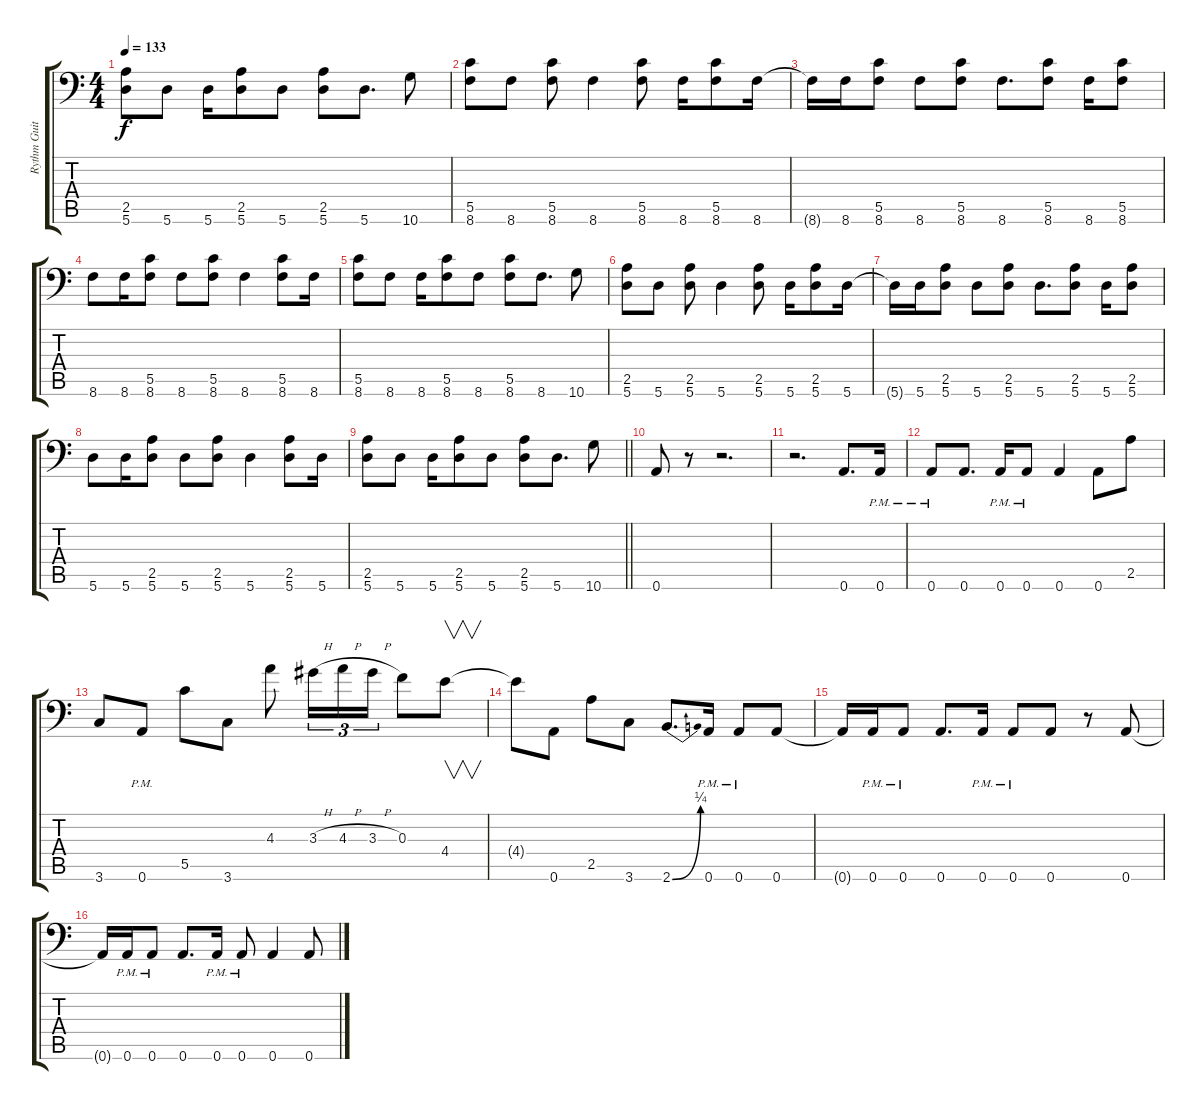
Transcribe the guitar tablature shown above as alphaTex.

\track ("Rythm Guitar #1" "Rythm Guit") {instrument distortionguitar}
\staff {score tabs}
\tuning (D4 A3 F3 C3 G2 A1) {hide}
\ts (4 4)
\tempo 133
\clef f4
\ks c
(2.5 5.6).8{dy f} 5.6.8 5.6.16 (2.5 5.6).8 5.6.8 (2.5 5.6).8 5.6.8{d} 10.6.8 |
(5.5 8.6).8 8.6.8 (5.5 8.6).8 8.6.4 (5.5 8.6).8 8.6.16 (5.5 8.6).8 8.6.16 |
8.6{t}.16 8.6.16 (5.5 8.6).8 8.6.8 (5.5 8.6).8 8.6.8{d} (5.5 8.6).8 8.6.16 (5.5 8.6).8 |
8.6.8 8.6.16 (5.5 8.6).8 8.6.8 (5.5 8.6).8 8.6.4 (5.5 8.6).8 8.6.16 |
(5.5 8.6).8 8.6.8 8.6.16 (5.5 8.6).8 8.6.8 (5.5 8.6).8 8.6.8{d} 10.6.8 |
(2.5 5.6).8 5.6.8 (2.5 5.6).8 5.6.4 (2.5 5.6).8 5.6.16 (2.5 5.6).8 5.6.16 |
5.6{t}.16 5.6.16 (2.5 5.6).8 5.6.8 (2.5 5.6).8 5.6.8{d} (2.5 5.6).8 5.6.16 (2.5 5.6).8 |
5.6.8 5.6.16 (2.5 5.6).8 5.6.8 (2.5 5.6).8 5.6.4 (2.5 5.6).8 5.6.16 |
\barLineRight lightlight
(2.5 5.6).8 5.6.8 5.6.16 (2.5 5.6).8 5.6.8 (2.5 5.6).8 5.6.8{d} 10.6.8 |
\section ("" "")
0.6.8 r.8 r.2{d} |
r.2{d} 0.6.8{d} 0.6{pm}.16 |
0.6{pm}.8 0.6.8{d} 0.6{pm}.16 0.6{pm}.8 0.6.4 0.6.8 2.5.8 |
3.6.8 0.6{pm}.8 5.5.8 3.6.8 4.3.8 3.3{h}.16{tu (3 2)} 4.3{h}.16{tu (3 2)} 3.3{h}.16{tu (3 2)} 0.3.8 4.4.8{v} |
4.4{t}.8 0.6.8 2.5.8 3.6.8 2.6{be (bend 0 0 60 1)}.8{d} 0.6{pm}.16 0.6{pm}.8 0.6.8 |
0.6{t}.16 0.6{pm}.16 0.6{pm}.8 0.6.8{d} 0.6{pm}.16 0.6{pm}.8 0.6.8 r.8 0.6.8 |
0.6{t}.16 0.6{pm}.16 0.6{pm}.8 0.6.8{d} 0.6{pm}.16 0.6{pm}.8 0.6.4 0.6.8
